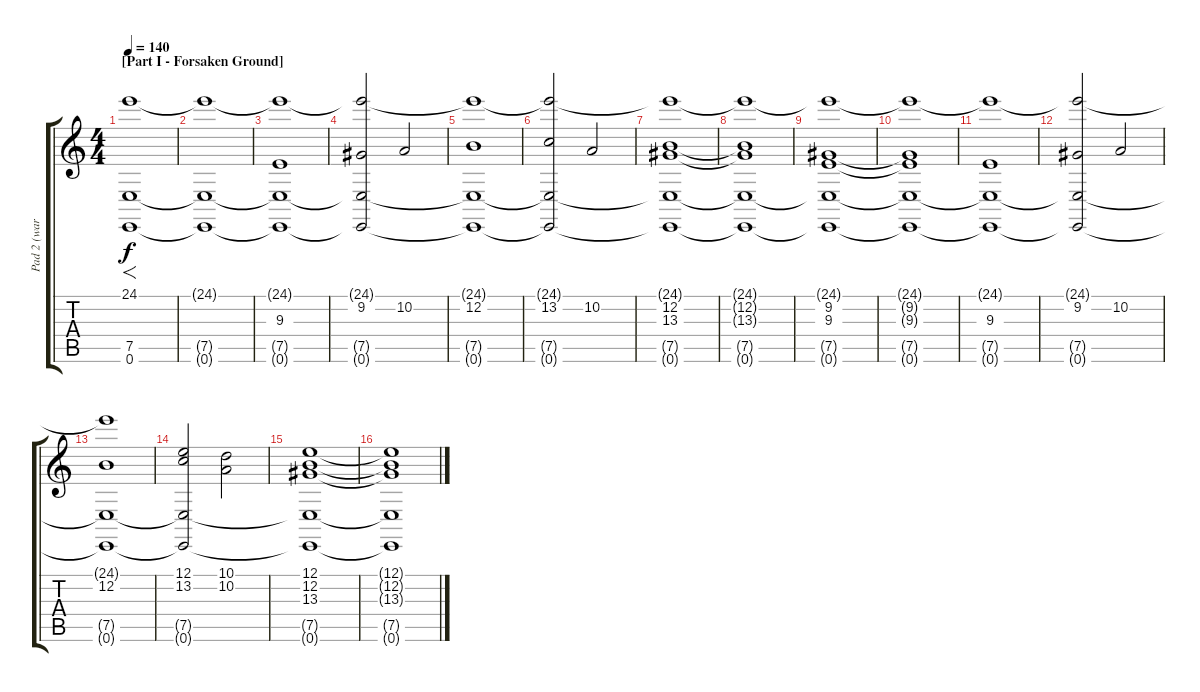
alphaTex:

\track ("Pad 2 (warm)" "Pad 2 (war") {instrument pad2warm}
\staff {score tabs}
\tuning (E4 B3 G3 D3 A2 E2) {hide}
\ts (4 4)
\section ("" "[Part I - Forsaken Ground]")
\tempo 140
\clef g2
\ks c
(24.1 7.5 0.6).1{f dy f instrument pad2warm} |
(24.1{t} 7.5{t} 0.6{t}).1 |
(24.1{t} 9.3 7.5{t} 0.6{t}).1 |
(24.1{t} 9.2 7.5{t} 0.6{t}).2 10.2.2 |
(24.1{t} 12.2 7.5{t} 0.6{t}).1 |
(24.1{t} 13.2 7.5{t} 0.6{t}).2 10.2.2 |
(24.1{t} 12.2 13.3 7.5{t} 0.6{t}).1 |
(24.1{t} 12.2{t} 13.3{t} 7.5{t} 0.6{t}).1 |
(24.1{t} 9.2 9.3 7.5{t} 0.6{t}).1 |
(24.1{t} 9.2{t} 9.3{t} 7.5{t} 0.6{t}).1 |
(24.1{t} 9.3 7.5{t} 0.6{t}).1 |
(24.1{t} 9.2 7.5{t} 0.6{t}).2 10.2.2 |
(24.1{t} 12.2 7.5{t} 0.6{t}).1 |
(12.1 13.2 7.5{t} 0.6{t}).2 (10.1 10.2).2 |
(12.1 12.2 13.3 7.5{t} 0.6{t}).1 |
(12.1{t} 12.2{t} 13.3{t} 7.5{t} 0.6{t}).1
